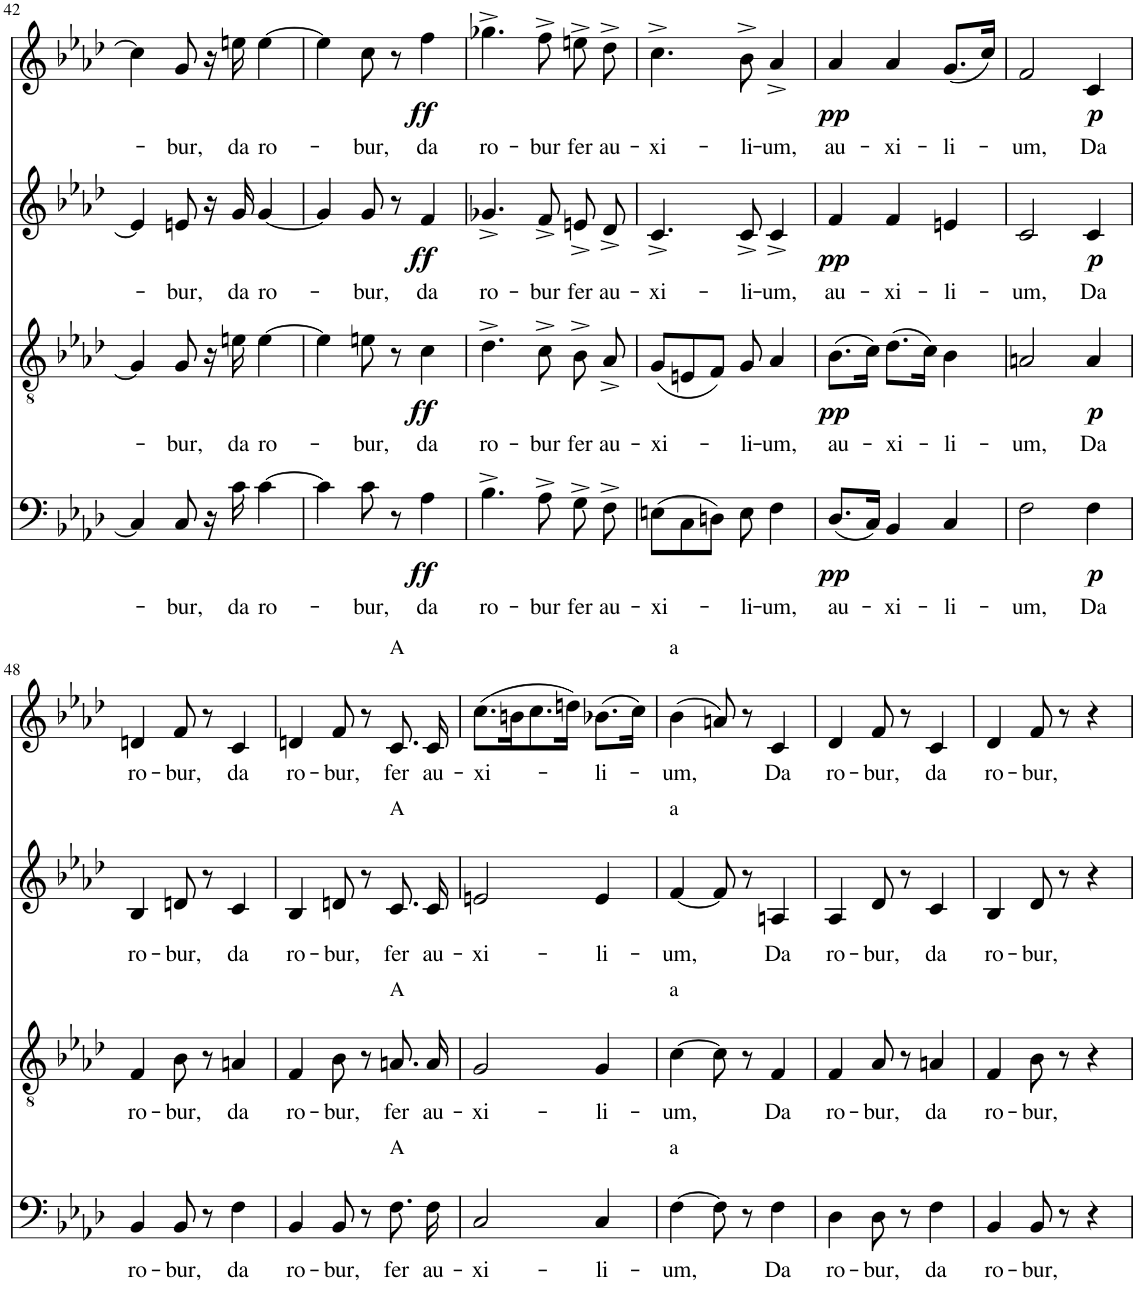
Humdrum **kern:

**kern	**text	**dynam	**kern	**text	**dynam	**kern	**text	**dynam	**kern	**text	**dynam
*part4	*part4	*part4	*part3	*part3	*part3	*part2	*part2	*part2	*part1	*part1	*part1
*staff4	*staff4	*staff4	*staff3	*staff3	*staff3	*staff2	*staff2	*staff2	*staff1	*staff1	*staff1
*I"Bassi	*	*	*I"Tenori	*	*	*I"Contralti	*	*	*I"Soprani	*	*
!!LO:PB:g=z
*clefF4	*	*	*clefGv2	*	*	*clefG2	*	*	*clefG2	*	*
*k[b-e-a-d-]	*	*	*k[b-e-a-d-]	*	*	*k[b-e-a-d-]	*	*	*k[b-e-a-d-]	*	*
*A-:	*	*	*A-:	*	*	*A-:	*	*	*A-:	*	*
*M3/4	*	*	*M3/4	*	*	*M3/4	*	*	*M3/4	*	*
=42	=42	=42	=42	=42	=42	=42	=42	=42	=42	=42	=42
4C/]	.	.	4G/]	.	.	4e/]	.	.	4cc\]	.	.
!	!LO:LY:b	!	!	!LO:LY:b	!	!	!LO:LY:b	!	!	!LO:LY:b	!
8C/	-bur,	.	8G/	-bur,	.	8en/	-bur,	.	8g/	-bur,	.
16r	.	.	16r	.	.	16r	.	.	16r	.	.
!	!LO:LY:b	!	!	!LO:LY:b	!	!	!LO:LY:b	!	!	!LO:LY:b	!
16c\	da	.	16en\	da	.	16g/	da	.	16een\	da	.
!	!LO:LY:b	!	!	!LO:LY:b	!	!	!LO:LY:b	!	!	!LO:LY:b	!
[4c\	ro-	.	[4e\	ro-	.	[4g/	ro-	.	[4ee\	ro-	.
=43	=43	=43	=43	=43	=43	=43	=43	=43	=43	=43	=43
4c\]	.	.	4e\]	.	.	4g/]	.	.	4ee\]	.	.
!	!LO:LY:b	!	!	!LO:LY:b	!	!	!LO:LY:b	!	!	!LO:LY:b	!
8c\	-bur,	.	8en\	-bur,	.	8g/	-bur,	.	8cc\	-bur,	.
8r	.	.	8r	.	.	8r	.	.	8r	.	.
!	!LO:LY:b	!LO:DY:b	!	!LO:LY:b	!LO:DY:b	!	!LO:LY:b	!LO:DY:b	!	!LO:LY:b	!LO:DY:b
4A-\	da	ff	4c\	da	ff	4f/	da	ff	4ff\	da	ff
=44	=44	=44	=44	=44	=44	=44	=44	=44	=44	=44	=44
!	!LO:LY:b	!	!	!LO:LY:b	!	!	!LO:LY:b	!	!	!LO:LY:b	!
4.B-^\	ro-	.	4.d-^\	ro-	.	4.g-X^/	ro-	.	4.gg-X^\	ro-	.
!	!LO:LY:b	!	!	!LO:LY:b	!	!	!LO:LY:b	!	!	!LO:LY:b	!
8A-^\	-bur	.	8c^\	-bur	.	8f^/	-bur	.	8ff^\	-bur	.
!	!LO:LY:b	!	!	!LO:LY:b	!	!	!LO:LY:b	!	!	!LO:LY:b	!
8G^\	fer	.	8B-^\	fer	.	8en^/L	fer	.	8een^\	fer	.
!	!LO:LY:b	!	!	!LO:LY:b	!	!	!LO:LY:b	!	!	!LO:LY:b	!
8F^\	au-	.	8A-^/	au-	.	8d-^/J	au-	.	8dd-^\	au-	.
=45	=45	=45	=45	=45	=45	=45	=45	=45	=45	=45	=45
!	!LO:LY:b	!	!	!LO:LY:b	!	!	!LO:LY:b	!	!	!LO:LY:b	!
(8En\L	-xi-	.	(8G/L	-xi-	.	4.c^/	-xi-	.	4.cc^\	-xi-	.
8C\	.	.	8En/	.	.	.	.	.	.	.	.
8Dn\J)	.	.	8F/J)	.	.	.	.	.	.	.	.
!	!LO:LY:b	!	!	!LO:LY:b	!	!	!LO:LY:b	!	!	!LO:LY:b	!
8E\	-li-	.	8G/	-li-	.	8c^/	-li-	.	8b-^\	-li-	.
!	!LO:LY:b	!	!	!LO:LY:b	!	!	!LO:LY:b	!	!	!LO:LY:b	!
4F\	-um,	.	4A-/	-um,	.	4c^/	-um,	.	4a-^/	-um,	.
=46	=46	=46	=46	=46	=46	=46	=46	=46	=46	=46	=46
!	!LO:LY:b	!LO:DY:b	!	!LO:LY:b	!LO:DY:b	!	!LO:LY:b	!LO:DY:b	!	!LO:LY:b	!LO:DY:b
(8.D-/L	au-	pp	(8.B-\L	au-	pp	4f/	au-	pp	4a-/	au-	pp
16C/Jk)	.	.	16c\Jk)	.	.	.	.	.	.	.	.
!	!LO:LY:b	!	!	!LO:LY:b	!	!	!LO:LY:b	!	!	!LO:LY:b	!
4BB-/	-xi-	.	(8.d-\L	-xi-	.	4f/	-xi-	.	4a-/	-xi-	.
.	.	.	16c\Jk)	.	.	.	.	.	.	.	.
!	!LO:LY:b	!	!	!LO:LY:b	!	!	!LO:LY:b	!	!	!LO:LY:b	!
4C/	-li-	.	4B-\	-li-	.	4en/	-li-	.	(8.g/L	-li-	.
.	.	.	.	.	.	.	.	.	16cc/Jk)	.	.
=47	=47	=47	=47	=47	=47	=47	=47	=47	=47	=47	=47
!	!LO:LY:b	!	!	!LO:LY:b	!	!	!LO:LY:b	!	!	!LO:LY:b	!
2F\	-um,	.	2An/	-um,	.	2c/	-um,	.	2f/	-um,	.
!	!LO:LY:b	!LO:DY:b	!	!LO:LY:b	!LO:DY:b	!	!LO:LY:b	!LO:DY:b	!	!LO:LY:b	!LO:DY:b
4F\	Da	p	4A/	Da	p	4c/	Da	p	4c/	Da	p
!!LO:LB:g=z
=48	=48	=48	=48	=48	=48	=48	=48	=48	=48	=48	=48
!	!LO:LY:b	!	!	!LO:LY:b	!	!	!LO:LY:b	!	!	!LO:LY:b	!
4BB-/	ro-	.	4F/	ro-	.	4B-/	ro-	.	4dn/	ro-	.
!	!LO:LY:b	!	!	!LO:LY:b	!	!	!LO:LY:b	!	!	!LO:LY:b	!
8BB-/	-bur,	.	8B-\	-bur,	.	8dn/	-bur,	.	8f/	-bur,	.
8r	.	.	8r	.	.	8r	.	.	8r	.	.
!	!LO:LY:b	!	!	!LO:LY:b	!	!	!LO:LY:b	!	!	!LO:LY:b	!
4F\	da	.	4An/	da	.	4c/	da	.	4c/	da	.
=49	=49	=49	=49	=49	=49	=49	=49	=49	=49	=49	=49
!	!LO:LY:b	!	!	!LO:LY:b	!	!	!LO:LY:b	!	!	!LO:LY:b	!
4BB-/	ro-	.	4F/	ro-	.	4B-/	ro-	.	4dn/	ro-	.
!	!LO:LY:b	!	!	!LO:LY:b	!	!	!LO:LY:b	!	!	!LO:LY:b	!
8BB-/	-bur,	.	8B-\	-bur,	.	8dn/	-bur,	.	8f/	-bur,	.
8r	.	.	8r	.	.	8r	.	.	8r	.	.
!	!	!	!	!	!	!	!	!	!LO:TX:a:t=A	!	!
!	!	!	!	!	!	!LO:TX:a:t=A	!	!	!	!	!
!	!	!	!LO:TX:a:t=A	!	!	!	!	!	!	!	!
!LO:TX:a:t=A	!	!	!	!	!	!	!	!	!	!	!
!	!LO:LY:b	!	!	!LO:LY:b	!	!	!LO:LY:b	!	!	!LO:LY:b	!
8.F\	fer	.	8.An/	fer	.	8.c/L	fer	.	8.c/	fer	.
!	!LO:LY:b	!	!	!LO:LY:b	!	!	!LO:LY:b	!	!	!LO:LY:b	!
16F\	au-	.	16A/	au-	.	16c/Jk	au-	.	16c/	au-	.
=50	=50	=50	=50	=50	=50	=50	=50	=50	=50	=50	=50
!	!LO:LY:b	!	!	!LO:LY:b	!	!	!LO:LY:b	!	!	!LO:LY:b	!
2C/	-xi-	.	2G/	-xi-	.	2en/	-xi-	.	(8.cc\L	-xi-	.
.	.	.	.	.	.	.	.	.	16bn\K	.	.
.	.	.	.	.	.	.	.	.	8.cc\	.	.
.	.	.	.	.	.	.	.	.	16ddn\Jk)	.	.
!	!LO:LY:b	!	!	!LO:LY:b	!	!	!LO:LY:b	!	!	!LO:LY:b	!
4C/	-li-	.	4G/	-li-	.	4e/	-li-	.	(8.b-X\L	-li-	.
.	.	.	.	.	.	.	.	.	16cc\Jk)	.	.
=51	=51	=51	=51	=51	=51	=51	=51	=51	=51	=51	=51
!	!	!	!	!	!	!	!	!	!LO:TX:a:t=a	!	!
!	!	!	!	!	!	!LO:TX:a:t=a	!	!	!	!	!
!	!	!	!LO:TX:a:t=a	!	!	!	!	!	!	!	!
!LO:TX:a:t=a	!	!	!	!	!	!	!	!	!	!	!
!	!LO:LY:b	!	!	!LO:LY:b	!	!	!LO:LY:b	!	!	!LO:LY:b	!
[4F\	-um,	.	[4c\	-um,	.	[4f/	-um,	.	(4b-\	-um,	.
8F\]	.	.	8c\]	.	.	8f/]	.	.	8an/)	.	.
8r	.	.	8r	.	.	8r	.	.	8r	.	.
!	!LO:LY:b	!	!	!LO:LY:b	!	!	!LO:LY:b	!	!	!LO:LY:b	!
4F\	Da	.	4F/	Da	.	4An/	Da	.	4c/	Da	.
=52	=52	=52	=52	=52	=52	=52	=52	=52	=52	=52	=52
!	!LO:LY:b	!	!	!LO:LY:b	!	!	!LO:LY:b	!	!	!LO:LY:b	!
4D-\	ro-	.	4F/	ro-	.	4A-/	ro-	.	4d-/	ro-	.
!	!LO:LY:b	!	!	!LO:LY:b	!	!	!LO:LY:b	!	!	!LO:LY:b	!
8D-\	-bur,	.	8A-/	-bur,	.	8d-/	-bur,	.	8f/	-bur,	.
8r	.	.	8r	.	.	8r	.	.	8r	.	.
!	!LO:LY:b	!	!	!LO:LY:b	!	!	!LO:LY:b	!	!	!LO:LY:b	!
4F\	da	.	4An/	da	.	4c/	da	.	4c/	da	.
=53	=53	=53	=53	=53	=53	=53	=53	=53	=53	=53	=53
!	!LO:LY:b	!	!	!LO:LY:b	!	!	!LO:LY:b	!	!	!LO:LY:b	!
4BB-/	ro-	.	4F/	ro-	.	4B-/	ro-	.	4d-/	ro-	.
!	!LO:LY:b	!	!	!LO:LY:b	!	!	!LO:LY:b	!	!	!LO:LY:b	!
8BB-/	-bur,	.	8B-\	-bur,	.	8d-/	-bur,	.	8f/	-bur,	.
8r	.	.	8r	.	.	8r	.	.	8r	.	.
4r	.	.	4r	.	.	4r	.	.	4r	.	.
=	=	=	=	=	=	=	=	=	=	=	=
*-	*-	*-	*-	*-	*-	*-	*-	*-	*-	*-	*-
